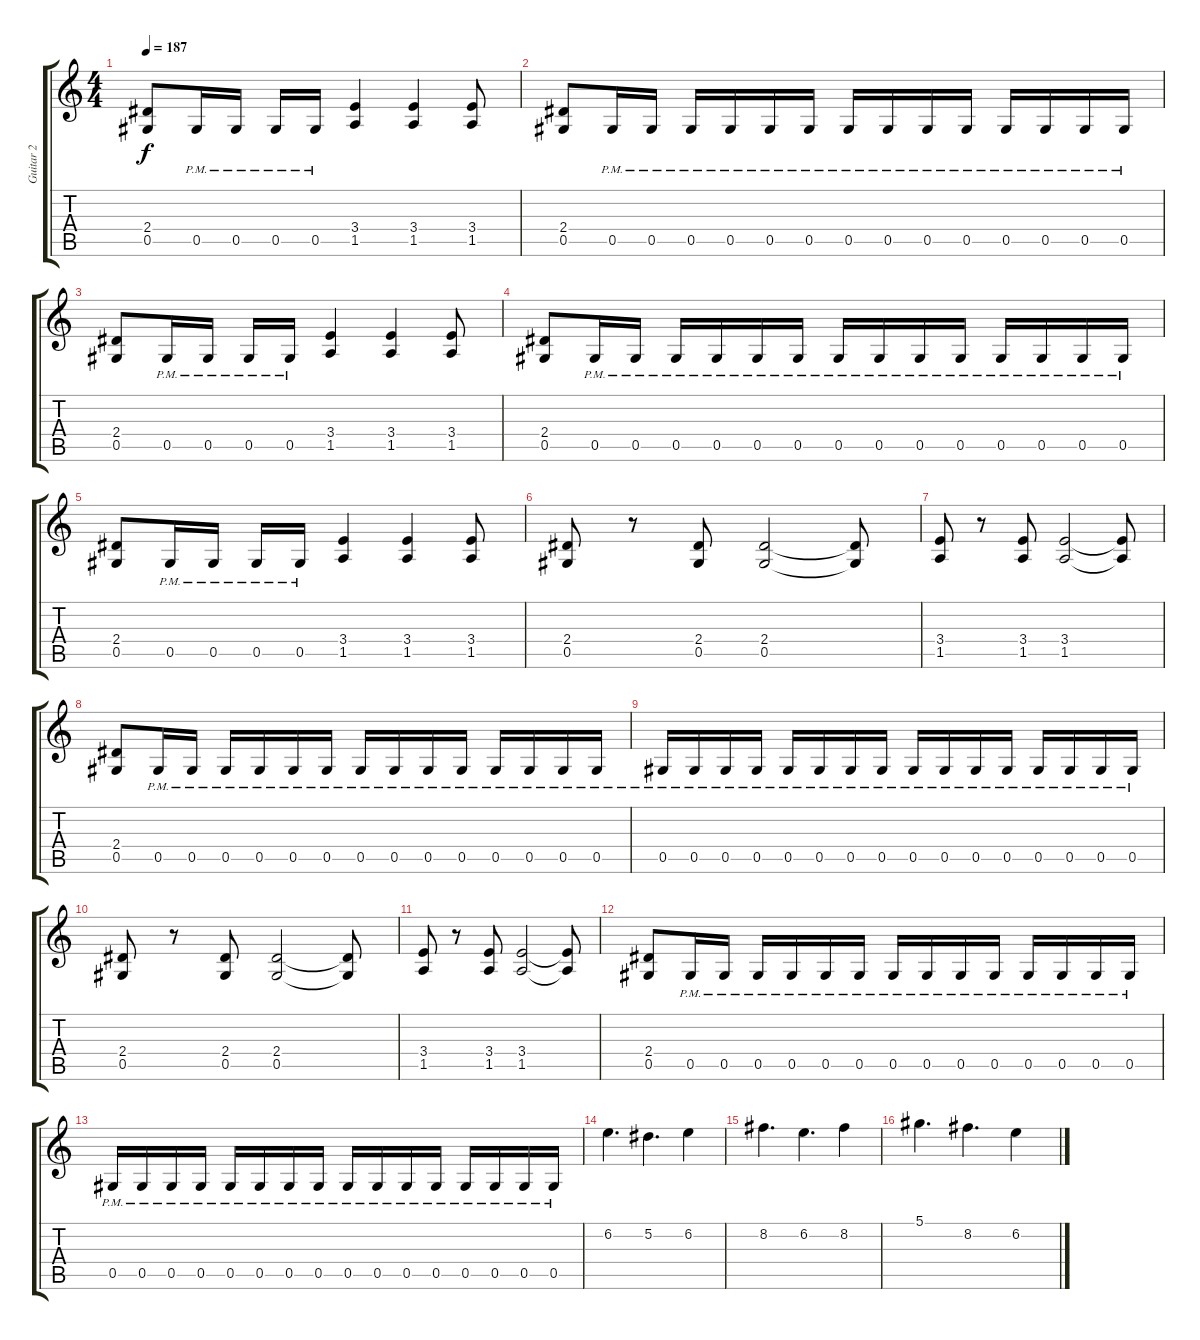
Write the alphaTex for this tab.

\track ("Guitar 2" "Guitar 2") {instrument overdrivenguitar}
\staff {score tabs}
\tuning (Eb4 Bb3 Gb3 Db3 Ab2 Eb2) {hide}
\ts (4 4)
\tempo 187
\clef g2
\ks c
(2.4 0.5).8{dy f} 0.5{pm}.16 0.5{pm}.16 0.5{pm}.16 0.5{pm}.16 (3.4 1.5).4 (3.4 1.5).4 (3.4 1.5).8 |
(2.4 0.5).8 0.5{pm}.16 0.5{pm}.16 0.5{pm}.16 0.5{pm}.16 0.5{pm}.16 0.5{pm}.16 0.5{pm}.16 0.5{pm}.16 0.5{pm}.16 0.5{pm}.16 0.5{pm}.16 0.5{pm}.16 0.5{pm}.16 0.5{pm}.16 |
(2.4 0.5).8 0.5{pm}.16 0.5{pm}.16 0.5{pm}.16 0.5{pm}.16 (3.4 1.5).4 (3.4 1.5).4 (3.4 1.5).8 |
(2.4 0.5).8 0.5{pm}.16 0.5{pm}.16 0.5{pm}.16 0.5{pm}.16 0.5{pm}.16 0.5{pm}.16 0.5{pm}.16 0.5{pm}.16 0.5{pm}.16 0.5{pm}.16 0.5{pm}.16 0.5{pm}.16 0.5{pm}.16 0.5{pm}.16 |
(2.4 0.5).8 0.5{pm}.16 0.5{pm}.16 0.5{pm}.16 0.5{pm}.16 (3.4 1.5).4 (3.4 1.5).4 (3.4 1.5).8 |
(2.4 0.5).8 r.8 (2.4 0.5).8 (2.4 0.5).2 (2.4{t} 0.5{t}).8 |
(3.4 1.5).8 r.8 (3.4 1.5).8 (3.4 1.5).2 (3.4{t} 1.5{t}).8 |
(2.4 0.5).8 0.5{pm}.16 0.5{pm}.16 0.5{pm}.16 0.5{pm}.16 0.5{pm}.16 0.5{pm}.16 0.5{pm}.16 0.5{pm}.16 0.5{pm}.16 0.5{pm}.16 0.5{pm}.16 0.5{pm}.16 0.5{pm}.16 0.5{pm}.16 |
0.5{pm}.16 0.5{pm}.16 0.5{pm}.16 0.5{pm}.16 0.5{pm}.16 0.5{pm}.16 0.5{pm}.16 0.5{pm}.16 0.5{pm}.16 0.5{pm}.16 0.5{pm}.16 0.5{pm}.16 0.5{pm}.16 0.5{pm}.16 0.5{pm}.16 0.5{pm}.16 |
(2.4 0.5).8 r.8 (2.4 0.5).8 (2.4 0.5).2 (2.4{t} 0.5{t}).8 |
(3.4 1.5).8 r.8 (3.4 1.5).8 (3.4 1.5).2 (3.4{t} 1.5{t}).8 |
(2.4 0.5).8 0.5{pm}.16 0.5{pm}.16 0.5{pm}.16 0.5{pm}.16 0.5{pm}.16 0.5{pm}.16 0.5{pm}.16 0.5{pm}.16 0.5{pm}.16 0.5{pm}.16 0.5{pm}.16 0.5{pm}.16 0.5{pm}.16 0.5{pm}.16 |
0.5{pm}.16 0.5{pm}.16 0.5{pm}.16 0.5{pm}.16 0.5{pm}.16 0.5{pm}.16 0.5{pm}.16 0.5{pm}.16 0.5{pm}.16 0.5{pm}.16 0.5{pm}.16 0.5{pm}.16 0.5{pm}.16 0.5{pm}.16 0.5{pm}.16 0.5{pm}.16 |
6.2.4{d} 5.2.4{d} 6.2.4 |
8.2.4{d} 6.2.4{d} 8.2.4 |
5.1.4{d} 8.2.4{d} 6.2.4
